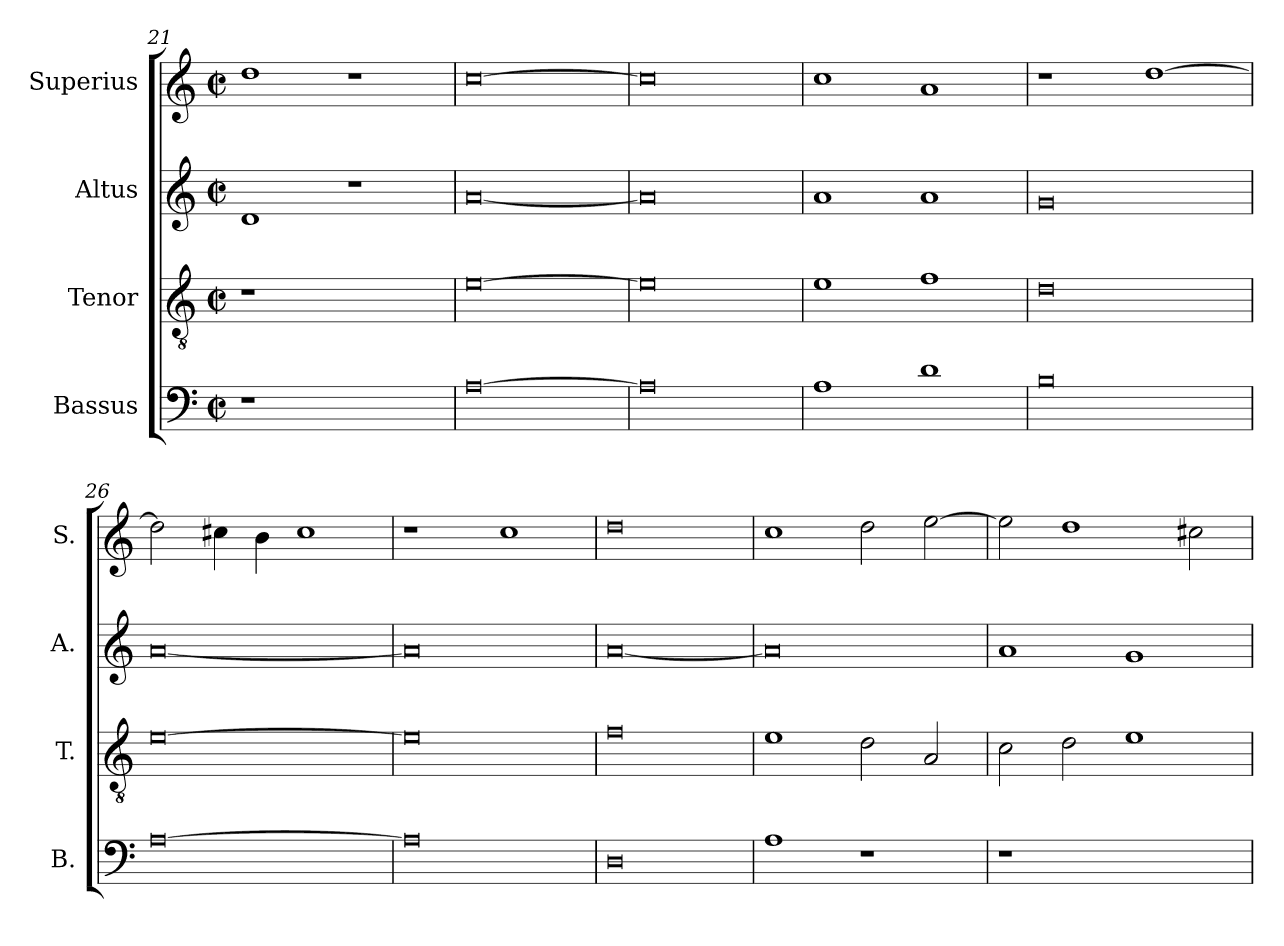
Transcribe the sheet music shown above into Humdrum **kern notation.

**kern	**kern	**kern	**kern
*part4	*part3	*part2	*part1
*staff4	*staff3	*staff2	*staff1
*I"Bassus	*I"Tenor	*I"Altus	*I"Superius
*I'B.	*I'T.	*I'A.	*I'S.
!!LO:LB:g=z
*clefF4	*clefGv2	*clefG2	*clefG2
*	*ITrd7c12	*	*
*k[]	*k[]	*k[]	*k[]
*C:	*C:	*C:	*C:
*M2/2	*M2/2	*M2/2	*M2/2
*met(c|)	*met(c|)	*met(c|)	*met(c|)
=21	=21	=21	=21
!LO:N:vis=1	!LO:N:vis=1	!	!
1r	1r	1di	1ddi
1ryy	1ryy	1r	1r
=22	=22	=22	=22
[>0Ai	[>0Ei	[<0ai	[>0cci
=23	=23	=23	=23
0Ai]	0Ei]	0ai]	0cci]
=24	=24	=24	=24
1Ai	1Ei	1ai	1cci
1di	1Fi	1ai	1ai
=25	=25	=25	=25
0Bi	0Di	0gi	1r
.	.	.	[>1ddi
=26	=26	=26	=26
[>0Ai	[>0Ei	[<0ai	2ddi\]
.	.	.	4cc#Xi\
.	.	.	4bi\
.	.	.	1cc#i
!!LO:LB:g=z
=27	=27	=27	=27
0Ai]	0Ei]	0ai]	1r
.	.	.	1cci
=28	=28	=28	=28
0Di	0Fi	[<0ai	0ddi
=29	=29	=29	=29
1Ai	1Ei	0ai]	1cci
1r	2Di\	.	2ddi\
.	2AAi/	.	[>2eei\
=30	=30	=30	=30
!LO:N:vis=1	!	!	!
1r	2Ci\	1ai	2eei\]
.	2Di\	.	1ddi
1ryy	1Ei	1gi	.
.	.	.	2cc#Xi\
=	=	=	=
*-	*-	*-	*-
